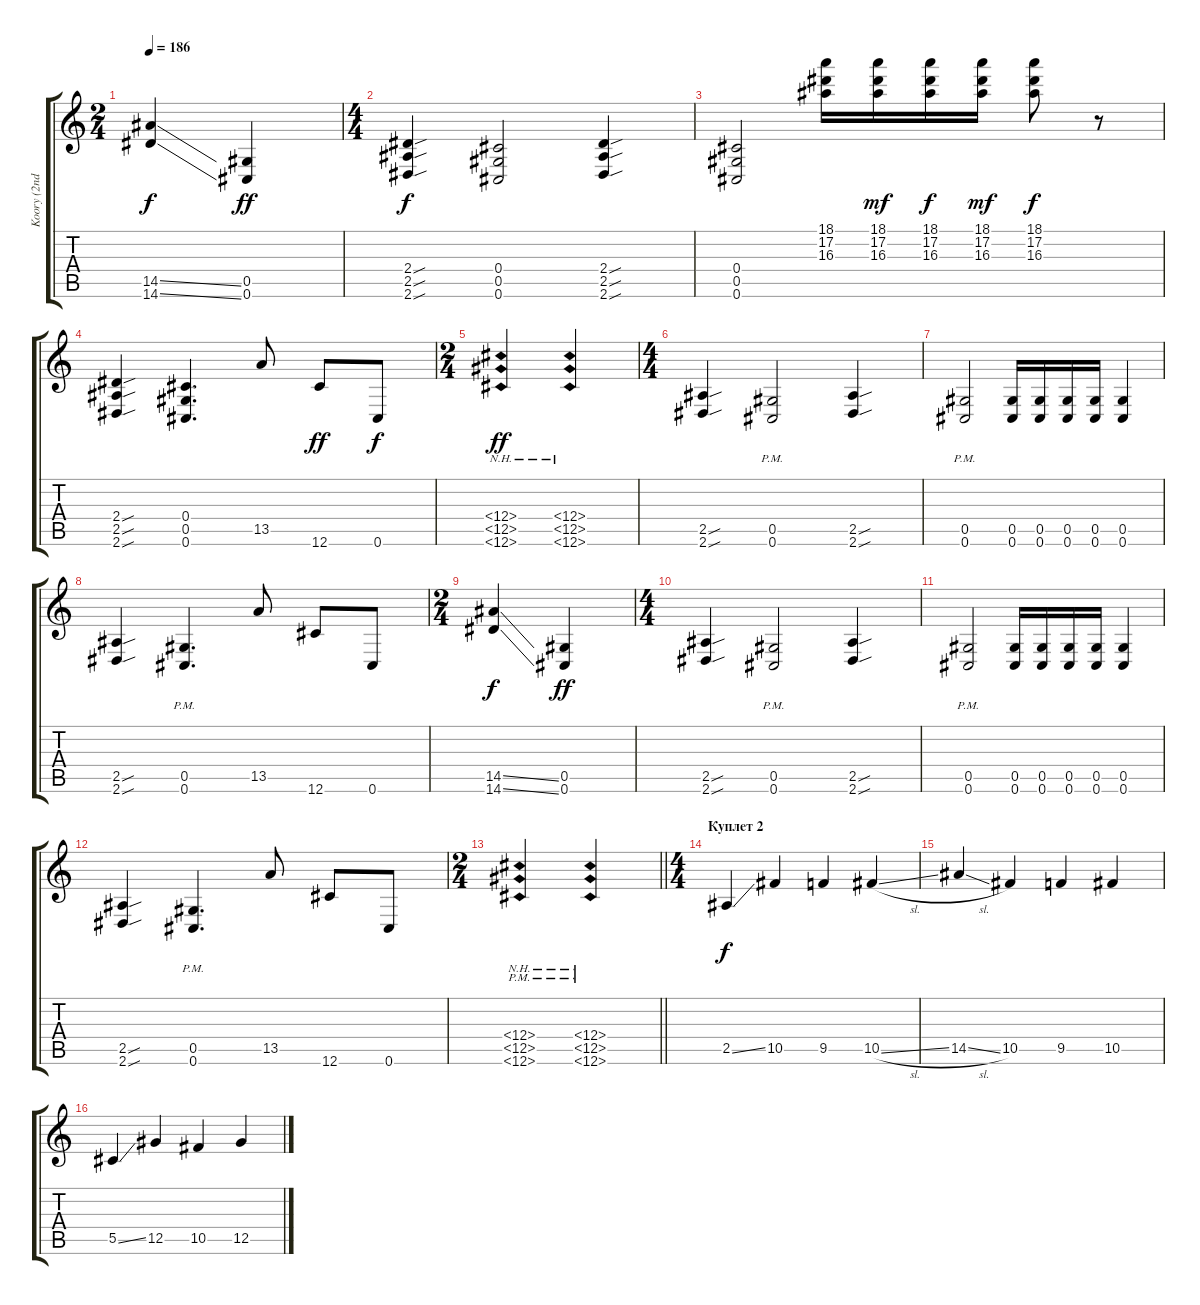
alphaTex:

\track ("Koory (2nd Guitar)" "Koory (2nd") {instrument distortionguitar}
\staff {score tabs}
\tuning (Eb4 Bb3 Gb3 Db3 Ab2 Db2) {hide}
\ts (2 4)
\tempo 186
\clef g2
\ks c
(14.5{ss} 14.6{ss}).4{dy f} (0.5 0.6).4{dy ff} |
\ts (4 4)
(2.4{sou} 2.5{sou} 2.6{sou}).4{dy f} (0.4 0.5 0.6).2 (2.4{sou} 2.5{sou} 2.6{sou}).4 |
(0.4 0.5 0.6).2 (18.1 17.2 16.3).16 (18.1 17.2 16.3).16{dy mf} (18.1 17.2 16.3).16{dy f} (18.1 17.2 16.3).16{dy mf} (18.1 17.2 16.3).8{dy f} r.8 |
(2.4{sou} 2.5{sou} 2.6{sou}).4 (0.4 0.5 0.6).4{d} 13.5.8 12.6.8{dy ff} 0.6.8{dy f} |
\ts (2 4)
(12.4{nh} 12.5{nh} 12.6{nh}).4{dy ff} (12.4{nh} 12.5{nh} 12.6{nh}).4 |
\ts (4 4)
(2.5{sou} 2.6{sou}).4 (0.5{pm} 0.6{pm}).2 (2.5{sou} 2.6{sou}).4 |
(0.5{pm} 0.6{pm}).2 (0.5 0.6).16 (0.5 0.6).16 (0.5 0.6).16 (0.5 0.6).16 (0.5 0.6).4 |
(2.5{sou} 2.6{sou}).4 (0.5{pm} 0.6{pm}).4{d} 13.5.8 12.6.8 0.6.8 |
\ts (2 4)
(14.5{ss} 14.6{ss}).4{dy f} (0.5 0.6).4{dy ff} |
\ts (4 4)
(2.5{sou} 2.6{sou}).4 (0.5{pm} 0.6{pm}).2 (2.5{sou} 2.6{sou}).4 |
(0.5{pm} 0.6{pm}).2 (0.5 0.6).16 (0.5 0.6).16 (0.5 0.6).16 (0.5 0.6).16 (0.5 0.6).4 |
(2.5{sou} 2.6{sou}).4 (0.5{pm} 0.6{pm}).4{d} 13.5.8 12.6.8 0.6.8 |
\ts (2 4)
\barLineRight lightlight
(12.4{nh pm} 12.5{nh pm} 12.6{nh pm}).4 (12.4{nh pm} 12.5{nh pm} 12.6{nh pm}).4 |
\ts (4 4)
\section ("" "Куплет 2")
2.5{ss}.4{dy f} 10.5.4 9.5.4 10.5{sl}.4 |
14.5{sl}.4 10.5.4 9.5.4 10.5.4 |
5.5{ss}.4 12.5.4 10.5.4 12.5{sl}.4
